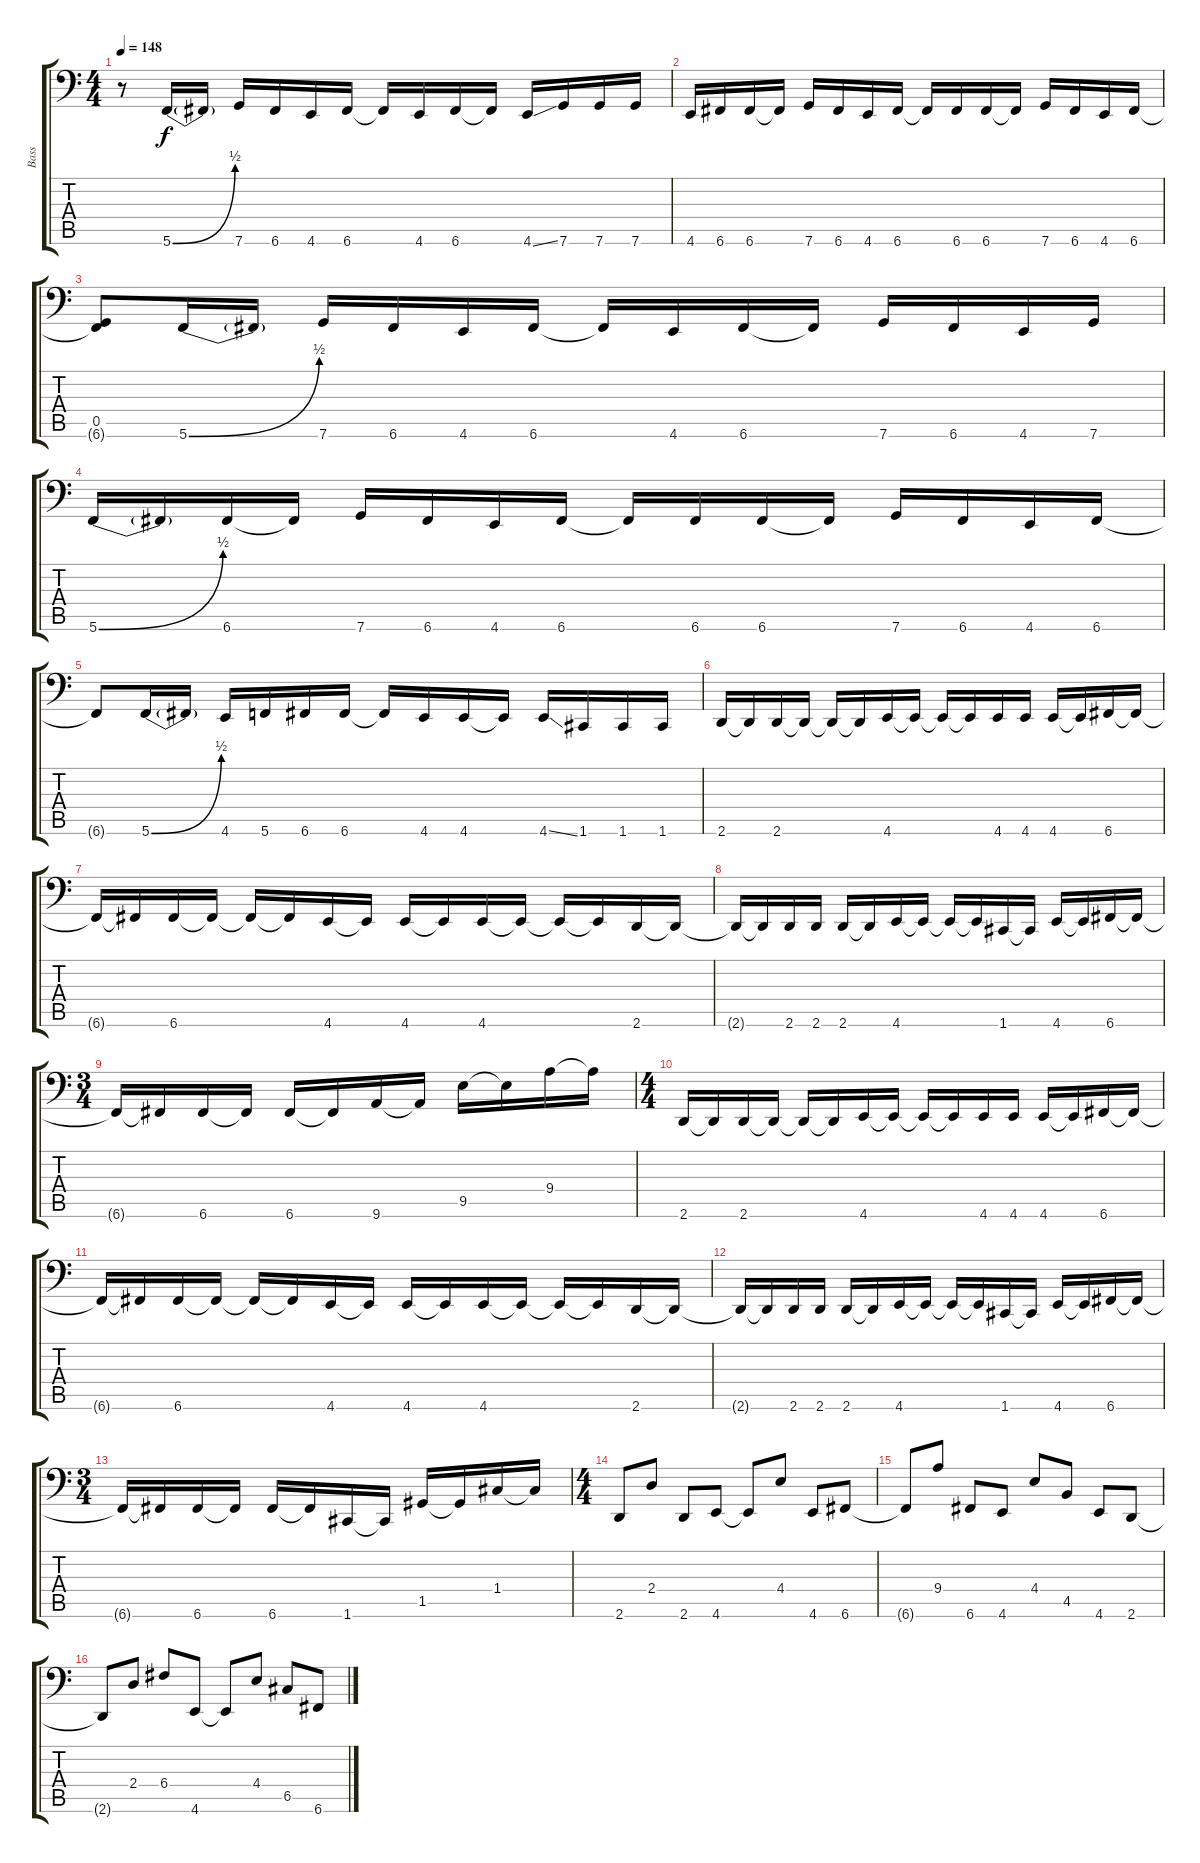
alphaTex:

\track ("Bass" "Bass") {instrument electricbassfinger}
\staff {score tabs}
\tuning (D3 A2 F2 C2 G1 C1) {hide}
\ts (4 4)
\tempo 148
\clef f4
\ks c
r.8{dy f} 5.6{be (bend 0 0 60 2)}.16 5.6{t}.16 7.6.16 6.6.16 4.6.16 6.6.16 6.6{t}.16 4.6.16 6.6.16 6.6{t}.16 4.6{ss}.16 7.6.16 7.6.16 7.6.16 |
4.6.16 6.6.16 6.6.16 6.6{t}.16 7.6.16 6.6.16 4.6.16 6.6.16 6.6{t}.16 6.6.16 6.6.16 6.6{t}.16 7.6.16 6.6.16 4.6.16 6.6.16 |
(0.5 6.6{t}).8 5.6{be (bend 0 0 60 2)}.16 5.6{t}.16 7.6.16 6.6.16 4.6.16 6.6.16 6.6{t}.16 4.6.16 6.6.16 6.6{t}.16 7.6.16 6.6.16 4.6.16 7.6.16 |
5.6{be (bend 0 0 60 2)}.16 5.6{t}.16 6.6.16 6.6{t}.16 7.6.16 6.6.16 4.6.16 6.6.16 6.6{t}.16 6.6.16 6.6.16 6.6{t}.16 7.6.16 6.6.16 4.6.16 6.6.16 |
6.6{t}.8 5.6{be (bend 0 0 60 2)}.16 5.6{t}.16 4.6.16 5.6.16 6.6.16 6.6.16 6.6{t}.16 4.6.16 4.6.16 4.6{t}.16 4.6{ss}.16 1.6.16 1.6.16 1.6.16 |
2.6.16 2.6{t}.16 2.6.16 2.6{t}.16 2.6{t}.16 2.6{t}.16 4.6.16 4.6{t}.16 4.6{t}.16 4.6{t}.16 4.6.16 4.6.16 4.6.16 4.6{t}.16 6.6.16 6.6{t}.16 |
6.6{t}.16 6.6{t}.16 6.6.16 6.6{t}.16 6.6{t}.16 6.6{t}.16 4.6.16 4.6{t}.16 4.6.16 4.6{t}.16 4.6.16 4.6{t}.16 4.6{t}.16 4.6{t}.16 2.6.16 2.6{t}.16 |
2.6{t}.16 2.6{t}.16 2.6.16 2.6.16 2.6.16 2.6{t}.16 4.6.16 4.6{t}.16 4.6{t}.16 4.6{t}.16 1.6.16 1.6{t}.16 4.6.16 4.6{t}.16 6.6.16 6.6{t}.16 |
\ts (3 4)
6.6{t}.16 6.6{t}.16 6.6.16 6.6{t}.16 6.6.16 6.6{t}.16 9.6.16 9.6{t}.16 9.5.16 9.5{t}.16 9.4.16 9.4{t}.16 |
\ts (4 4)
2.6.16 2.6{t}.16 2.6.16 2.6{t}.16 2.6{t}.16 2.6{t}.16 4.6.16 4.6{t}.16 4.6{t}.16 4.6{t}.16 4.6.16 4.6.16 4.6.16 4.6{t}.16 6.6.16 6.6{t}.16 |
6.6{t}.16 6.6{t}.16 6.6.16 6.6{t}.16 6.6{t}.16 6.6{t}.16 4.6.16 4.6{t}.16 4.6.16 4.6{t}.16 4.6.16 4.6{t}.16 4.6{t}.16 4.6{t}.16 2.6.16 2.6{t}.16 |
2.6{t}.16 2.6{t}.16 2.6.16 2.6.16 2.6.16 2.6{t}.16 4.6.16 4.6{t}.16 4.6{t}.16 4.6{t}.16 1.6.16 1.6{t}.16 4.6.16 4.6{t}.16 6.6.16 6.6{t}.16 |
\ts (3 4)
6.6{t}.16 6.6{t}.16 6.6.16 6.6{t}.16 6.6.16 6.6{t}.16 1.6.16 1.6{t}.16 1.5.16 1.5{t}.16 1.4.16 1.4{t}.16 |
\ts (4 4)
2.6.8 2.4.8 2.6.8 4.6.8 4.6{t}.8 4.4.8 4.6.8 6.6.8 |
6.6{t}.8 9.4.8 6.6.8 4.6.8 4.4.8 4.5.8 4.6.8 2.6.8 |
2.6{t}.8 2.4.8 6.4.8 4.6.8 4.6{t}.8 4.4.8 6.5.8 6.6.8
